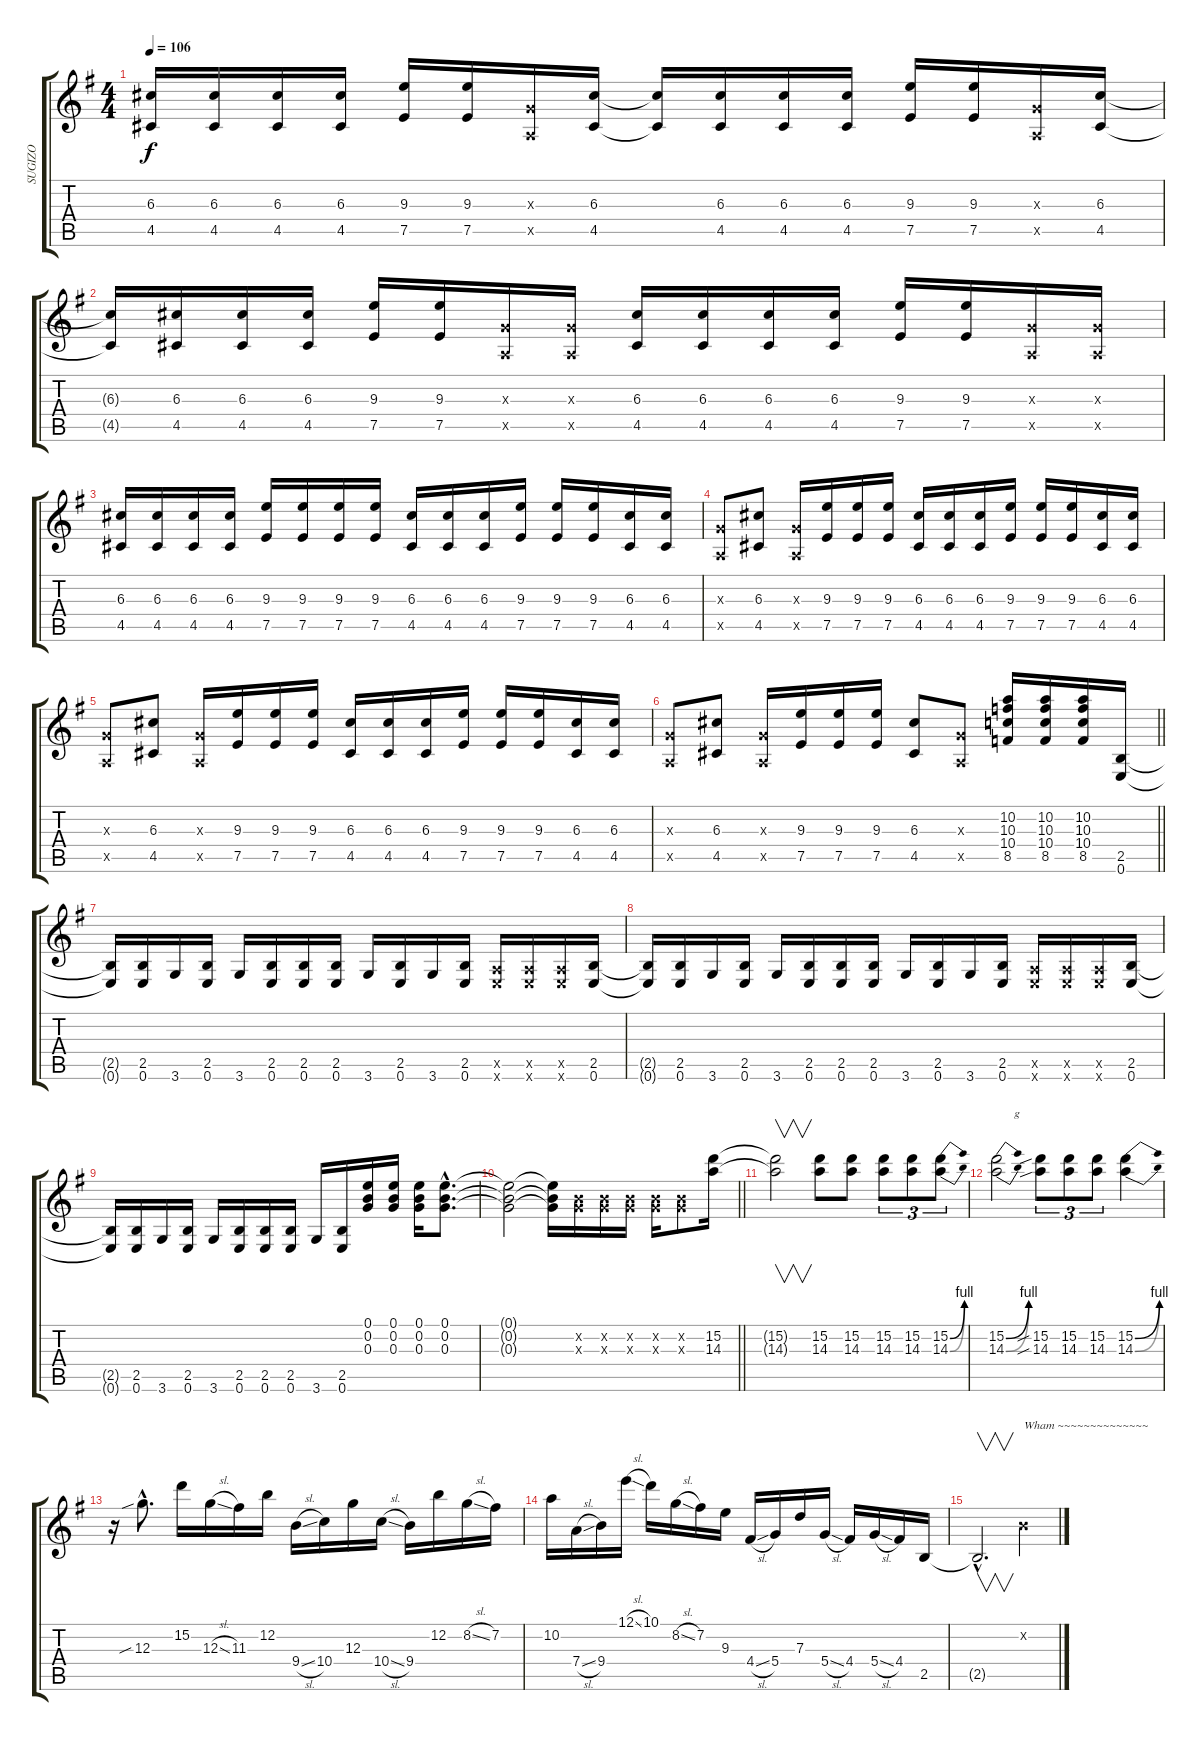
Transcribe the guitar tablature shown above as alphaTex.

\track ("SUGIZO" "SUGIZO") {instrument distortionguitar}
\staff {score tabs}
\tuning (E4 B3 G3 D3 A2 E2) {hide}
\ts (4 4)
\tempo 106
\clef g2
\ks g
(6.3{t} 4.5{t}).16{dy f} (6.3 4.5).16 (6.3 4.5).16 (6.3 4.5).16 (9.3 7.5).16 (9.3 7.5).16 (0.3{x} 0.5{x}).16 (6.3 4.5).16 (6.3{t} 4.5{t}).16 (6.3 4.5).16 (6.3 4.5).16 (6.3 4.5).16 (9.3 7.5).16 (9.3 7.5).16 (0.3{x} 0.5{x}).16 (6.3 4.5).16 |
(6.3{t} 4.5{t}).16 (6.3 4.5).16 (6.3 4.5).16 (6.3 4.5).16 (9.3 7.5).16 (9.3 7.5).16 (0.3{x} 0.5{x}).16 (0.3{x} 0.5{x}).16 (6.3 4.5).16 (6.3 4.5).16 (6.3 4.5).16 (6.3 4.5).16 (9.3 7.5).16 (9.3 7.5).16 (0.3{x} 0.5{x}).16 (0.3{x} 0.5{x}).16 |
(6.3 4.5).16 (6.3 4.5).16 (6.3 4.5).16 (6.3 4.5).16 (9.3 7.5).16 (9.3 7.5).16 (9.3 7.5).16 (9.3 7.5).16 (6.3 4.5).16 (6.3 4.5).16 (6.3 4.5).16 (9.3 7.5).16 (9.3 7.5).16 (9.3 7.5).16 (6.3 4.5).16 (6.3 4.5).16 |
(0.3{x} 0.5{x}).8 (6.3 4.5).8 (0.3{x} 0.5{x}).16 (9.3 7.5).16 (9.3 7.5).16 (9.3 7.5).16 (6.3 4.5).16 (6.3 4.5).16 (6.3 4.5).16 (9.3 7.5).16 (9.3 7.5).16 (9.3 7.5).16 (6.3 4.5).16 (6.3 4.5).16 |
(0.3{x} 0.5{x}).8 (6.3 4.5).8 (0.3{x} 0.5{x}).16 (9.3 7.5).16 (9.3 7.5).16 (9.3 7.5).16 (6.3 4.5).16 (6.3 4.5).16 (6.3 4.5).16 (9.3 7.5).16 (9.3 7.5).16 (9.3 7.5).16 (6.3 4.5).16 (6.3 4.5).16 |
\barLineRight lightlight
(0.3{x} 0.5{x}).8 (6.3 4.5).8 (0.3{x} 0.5{x}).16 (9.3 7.5).16 (9.3 7.5).16 (9.3 7.5).16 (6.3 4.5).8 (0.3{x} 0.5{x}).8 (10.2 10.3 10.4 8.5).16 (10.2 10.3 10.4 8.5).16 (10.2 10.3 10.4 8.5).16 (2.5 0.6).16 |
(2.5{t} 0.6{t}).16 (2.5 0.6).16 3.6.16 (2.5 0.6).16 3.6.16 (2.5 0.6).16 (2.5 0.6).16 (2.5 0.6).16 3.6.16 (2.5 0.6).16 3.6.16 (2.5 0.6).16 (0.5{x} 0.6{x}).16 (0.5{x} 0.6{x}).16 (0.5{x} 0.6{x}).16 (2.5 0.6).16 |
(2.5{t} 0.6{t}).16 (2.5 0.6).16 3.6.16 (2.5 0.6).16 3.6.16 (2.5 0.6).16 (2.5 0.6).16 (2.5 0.6).16 3.6.16 (2.5 0.6).16 3.6.16 (2.5 0.6).16 (0.5{x} 0.6{x}).16 (0.5{x} 0.6{x}).16 (0.5{x} 0.6{x}).16 (2.5 0.6).16 |
(2.5{t} 0.6{t}).16 (2.5 0.6).16 3.6.16 (2.5 0.6).16 3.6.16 (2.5 0.6).16 (2.5 0.6).16 (2.5 0.6).16 3.6.16 (2.5 0.6).16 (0.1 0.2 0.3).16 (0.1 0.2 0.3).16 (0.1 0.2 0.3).16 (0.1{hac} 0.2{hac} 0.3{hac}).8{d} |
\barLineRight lightlight
(0.1{t} 0.2{t} 0.3{t}).2 (0.1{t} 0.2{t} 0.3{t}).16 (0.2{x} 0.3{x}).16 (0.2{x} 0.3{x}).16 (0.2{x} 0.3{x}).16 (0.2{x} 0.3{x}).16 (0.2{x} 0.3{x}).8 (15.2 14.3).16{volume 16} |
(15.2{t} 14.3{t}).2{v} (15.2 14.3).8 (15.2 14.3).8 (15.2 14.3).8{tu (3 2)} (15.2 14.3).8{tu (3 2)} (15.2{be (bend 0 0 60 4)} 14.3{be (bend 0 0 60 4)}).8{tu (3 2)} |
(15.2{be (bend 0 0 60 4)} 14.3{be (bend 0 0 60 4)}).2{txt "      g"} (15.2{sib} 14.3{sib}).8{tu (3 2)} (15.2 14.3).8{tu (3 2)} (15.2 14.3).8{tu (3 2)} (15.2{be (bend 0 0 60 4)} 14.3{be (bend 0 0 60 4)}).4 |
r.16 12.3{sib hac}.8{d} 15.2.16 12.3{sl}.16 11.3.16 12.2.16 9.4{sl}.16 10.4.16 12.3.16 10.4{sl}.16 9.4.16 12.2.16 8.2{sl}.16 7.2.16 |
10.2.16 7.4{sl}.16 9.4.16 12.1{sl}.16 10.1.16 8.2{sl}.16 7.2.16 9.3.16 4.4{sl}.16 5.4.16 7.3.16 5.4{sl}.16 4.4.16 5.4{sl}.16 4.4.16 2.5.16 |
2.5{hac t}.2{v d} 0.2{x}.4{txt "Wham ~~~~~~~~~~~~~~"}
